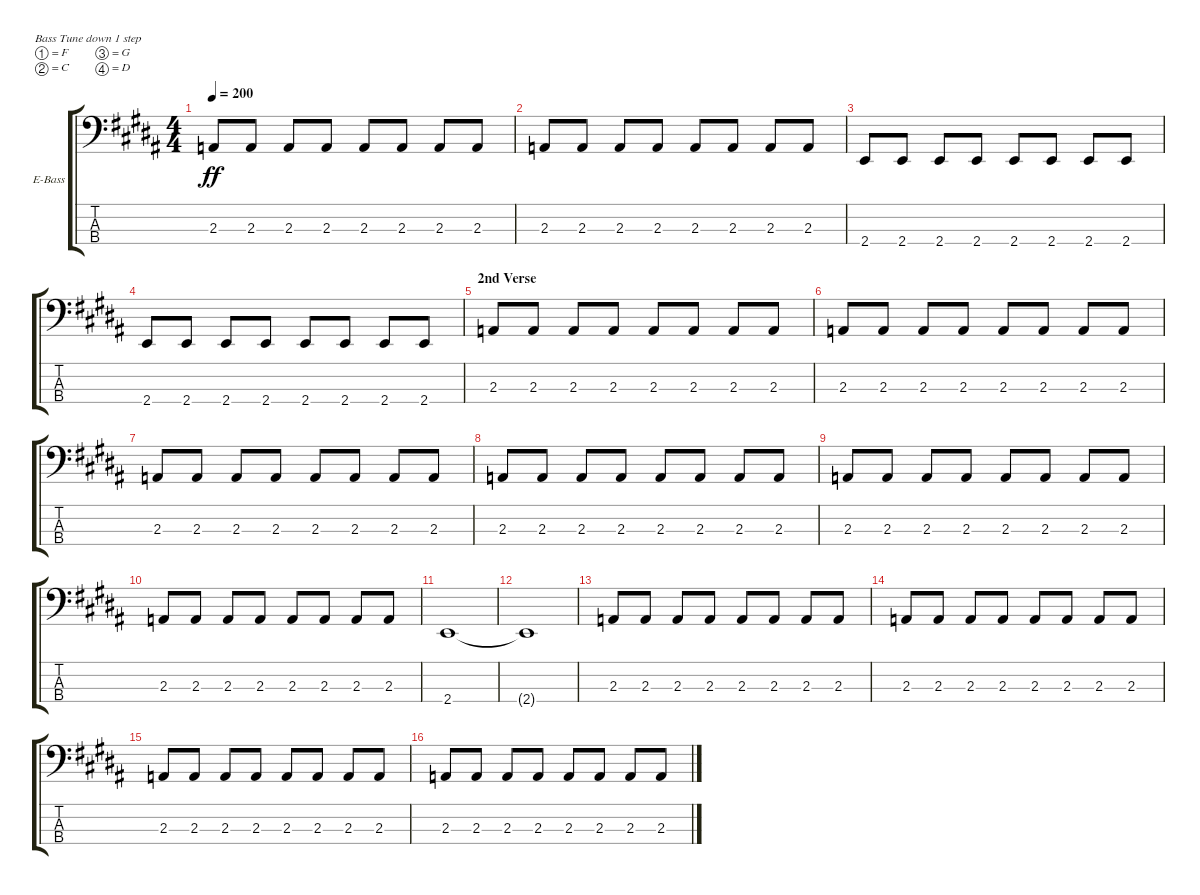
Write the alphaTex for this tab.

\defaultSystemsLayout 4
\bracketExtendMode groupsimilarinstruments
\firstSystemTrackNameOrientation horizontal
\otherSystemsTrackNameOrientation horizontal
\track ("Bass" "E-Bass") {instrument electricbassfinger}
\staff {score tabs}
\tuning (F2 C2 G1 D1)
\ts (4 4)
\tempo 200
\clef f4
\ks b
2.3.8{dy ff} 2.3.8 2.3.8 2.3.8 2.3.8 2.3.8 2.3.8 2.3.8 |
2.3.8 2.3.8 2.3.8 2.3.8 2.3.8 2.3.8 2.3.8 2.3.8 |
2.4.8 2.4.8 2.4.8 2.4.8 2.4.8 2.4.8 2.4.8 2.4.8 |
2.4.8 2.4.8 2.4.8 2.4.8 2.4.8 2.4.8 2.4.8 2.4.8 |
\section ("" "2nd Verse")
2.3.8 2.3.8 2.3.8 2.3.8 2.3.8 2.3.8 2.3.8 2.3.8 |
2.3.8 2.3.8 2.3.8 2.3.8 2.3.8 2.3.8 2.3.8 2.3.8 |
2.3.8 2.3.8 2.3.8 2.3.8 2.3.8 2.3.8 2.3.8 2.3.8 |
2.3.8 2.3.8 2.3.8 2.3.8 2.3.8 2.3.8 2.3.8 2.3.8 |
2.3.8 2.3.8 2.3.8 2.3.8 2.3.8 2.3.8 2.3.8 2.3.8 |
2.3.8 2.3.8 2.3.8 2.3.8 2.3.8 2.3.8 2.3.8 2.3.8 |
2.4.1 |
2.4{t}.1 |
2.3.8 2.3.8 2.3.8 2.3.8 2.3.8 2.3.8 2.3.8 2.3.8 |
2.3.8 2.3.8 2.3.8 2.3.8 2.3.8 2.3.8 2.3.8 2.3.8 |
2.3.8 2.3.8 2.3.8 2.3.8 2.3.8 2.3.8 2.3.8 2.3.8 |
2.3.8 2.3.8 2.3.8 2.3.8 2.3.8 2.3.8 2.3.8 2.3.8
